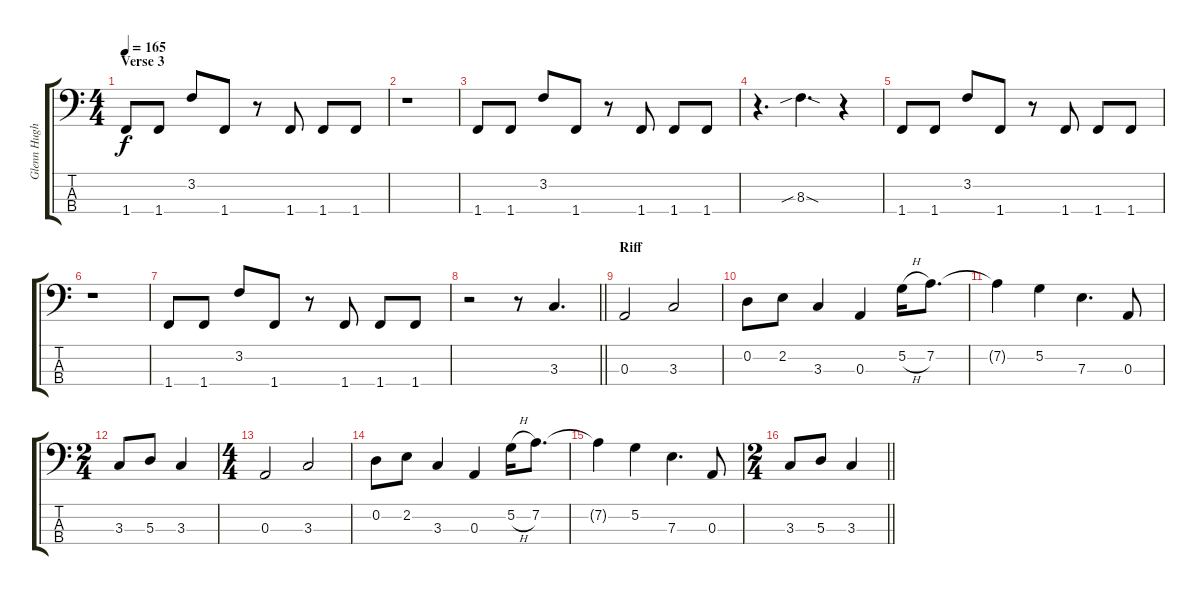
\track ("Glenn Hughes" "Glenn Hugh") {instrument electricbasspick}
\staff {score tabs}
\tuning (G2 D2 A1 E1) {hide}
\ts (4 4)
\section ("" "Verse 3")
\tempo 165
\clef f4
\ks c
1.4.8{dy f} 1.4.8 3.2.8 1.4.8 r.8 1.4.8 1.4.8 1.4.8 |
r.1 |
1.4.8 1.4.8 3.2.8 1.4.8 r.8 1.4.8 1.4.8 1.4.8 |
r.4{d} 8.3{sib sod}.4{d} r.4 |
1.4.8 1.4.8 3.2.8 1.4.8 r.8 1.4.8 1.4.8 1.4.8 |
r.1 |
1.4.8 1.4.8 3.2.8 1.4.8 r.8 1.4.8 1.4.8 1.4.8 |
\barLineRight lightlight
r.2 r.8 3.3.4{d} |
\section ("" "Riff")
0.3.2 3.3.2 |
0.2.8 2.2.8 3.3.4 0.3.4 5.2{h}.16 7.2.8{d} |
7.2{t}.4 5.2.4 7.3.4{d} 0.3.8 |
\ts (2 4)
3.3.8 5.3.8 3.3.4 |
\ts (4 4)
0.3.2 3.3.2 |
0.2.8 2.2.8 3.3.4 0.3.4 5.2{h}.16 7.2.8{d} |
7.2{t}.4 5.2.4 7.3.4{d} 0.3.8 |
\ts (2 4)
\barLineRight lightlight
3.3.8 5.3.8 3.3.4
